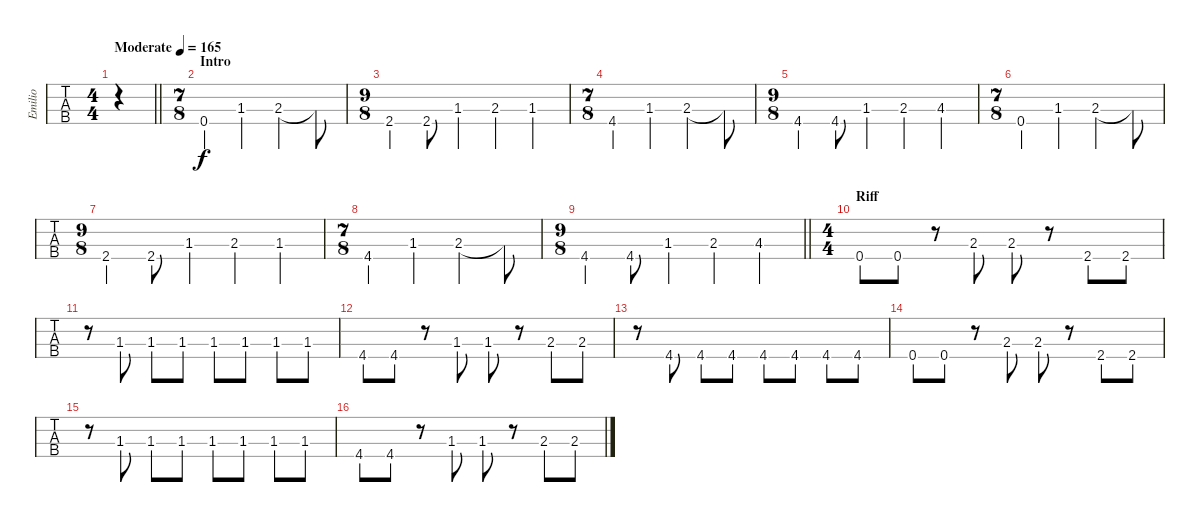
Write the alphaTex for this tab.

\track ("Emilio" "Emilio") {instrument electricbasspick}
\staff {tabs}
\tuning (G2 D2 A1 E1) {hide}
\ts (4 4)
\tempo (165 "Moderate")
\clef f4
\barLineRight lightlight
\ks c
|
\ts (7 8)
\section ("" "Intro")
0.4.4 1.3.4 2.3.4 2.3{t}.8 |
\ts (9 8)
2.4.4 2.4.8 1.3.4 2.3.4 1.3.4 |
\ts (7 8)
4.4.4 1.3.4 2.3.4 2.3{t}.8 |
\ts (9 8)
4.4.4 4.4.8 1.3.4 2.3.4 4.3.4 |
\ts (7 8)
0.4.4 1.3.4 2.3.4 2.3{t}.8 |
\ts (9 8)
2.4.4 2.4.8 1.3.4 2.3.4 1.3.4 |
\ts (7 8)
4.4.4 1.3.4 2.3.4 2.3{t}.8 |
\ts (9 8)
\barLineRight lightlight
4.4.4 4.4.8 1.3.4 2.3.4 4.3.4 |
\ts (4 4)
\section ("" "Riff")
0.4.8 0.4.8 r.8 2.3.8 2.3.8 r.8 2.4.8 2.4.8 |
r.8 1.3.8 1.3.8 1.3.8 1.3.8 1.3.8 1.3.8 1.3.8 |
4.4.8 4.4.8 r.8 1.3.8 1.3.8 r.8 2.3.8 2.3.8 |
r.8 4.4.8 4.4.8 4.4.8 4.4.8 4.4.8 4.4.8 4.4.8 |
0.4.8 0.4.8 r.8 2.3.8 2.3.8 r.8 2.4.8 2.4.8 |
r.8 1.3.8 1.3.8 1.3.8 1.3.8 1.3.8 1.3.8 1.3.8 |
4.4.8 4.4.8 r.8 1.3.8 1.3.8 r.8 2.3.8 2.3.8
